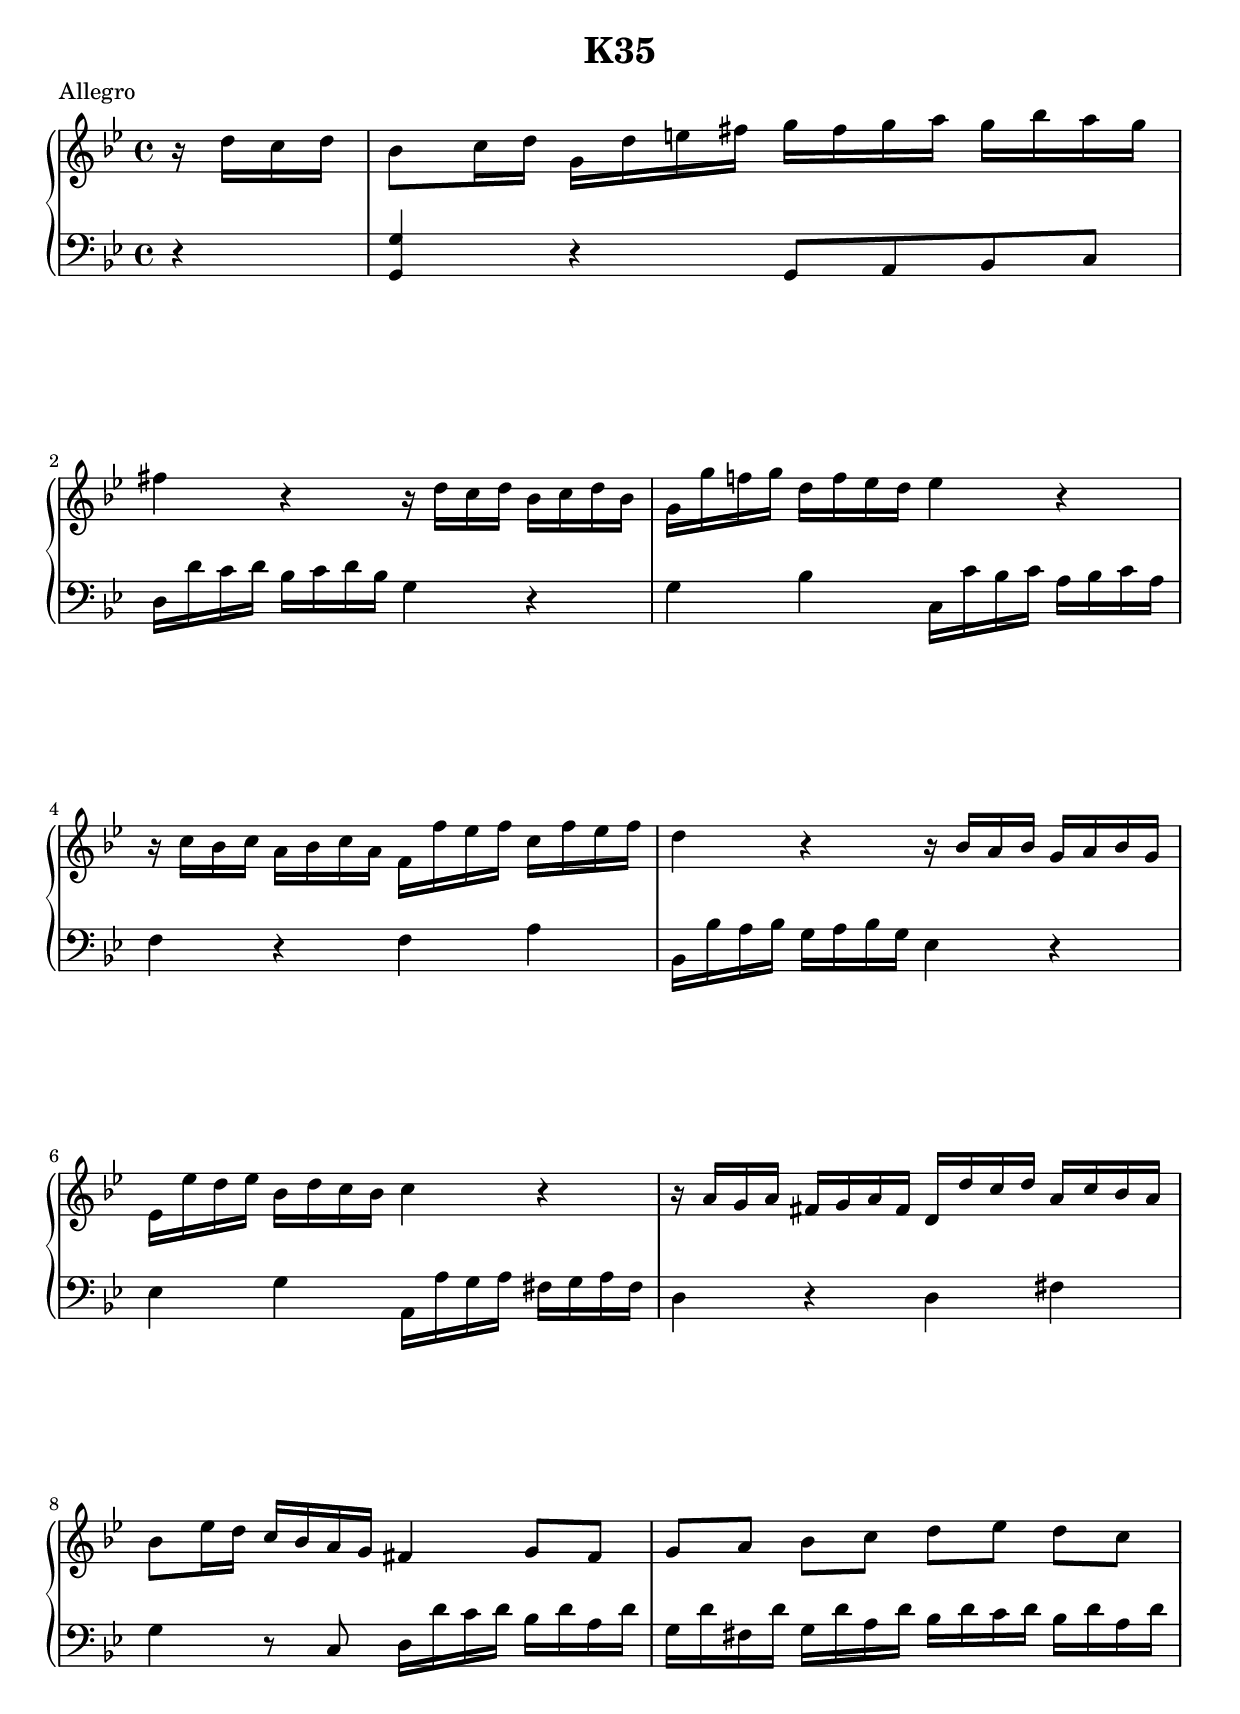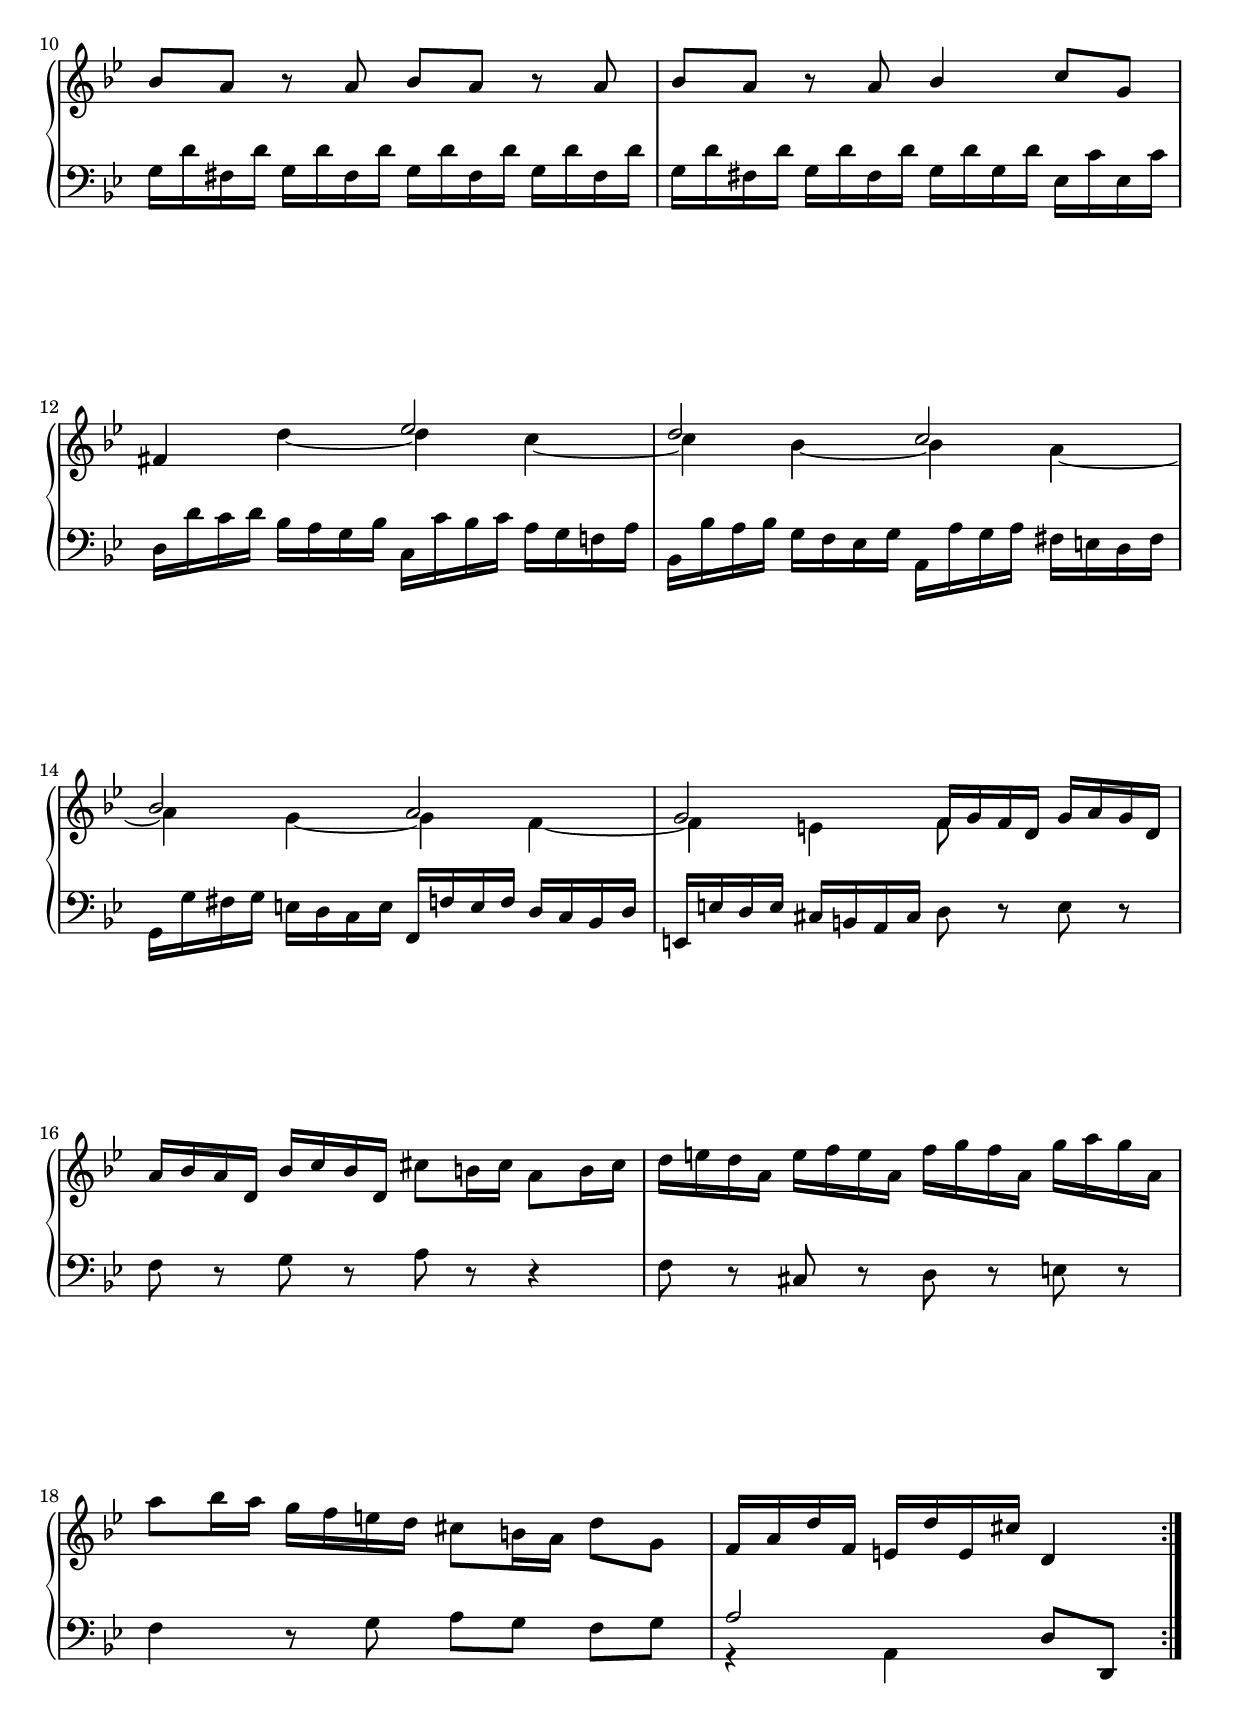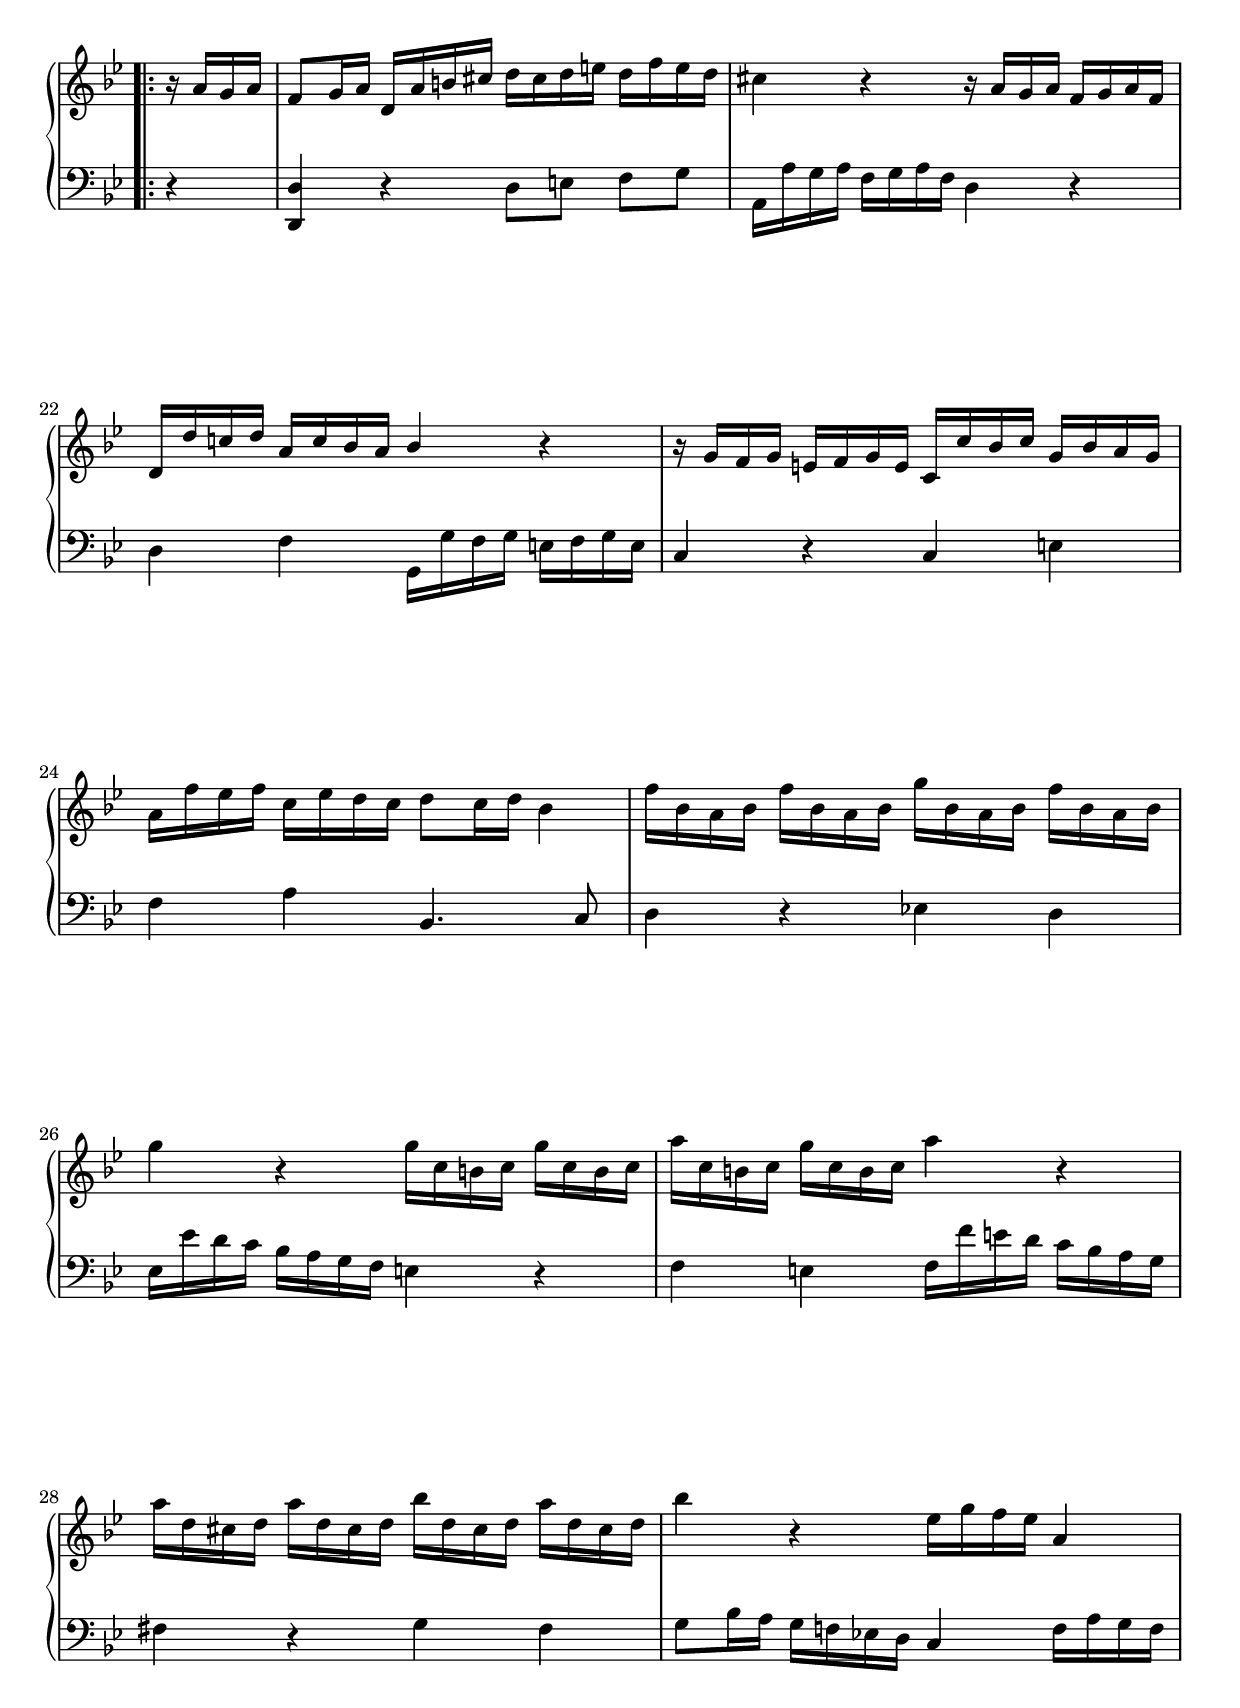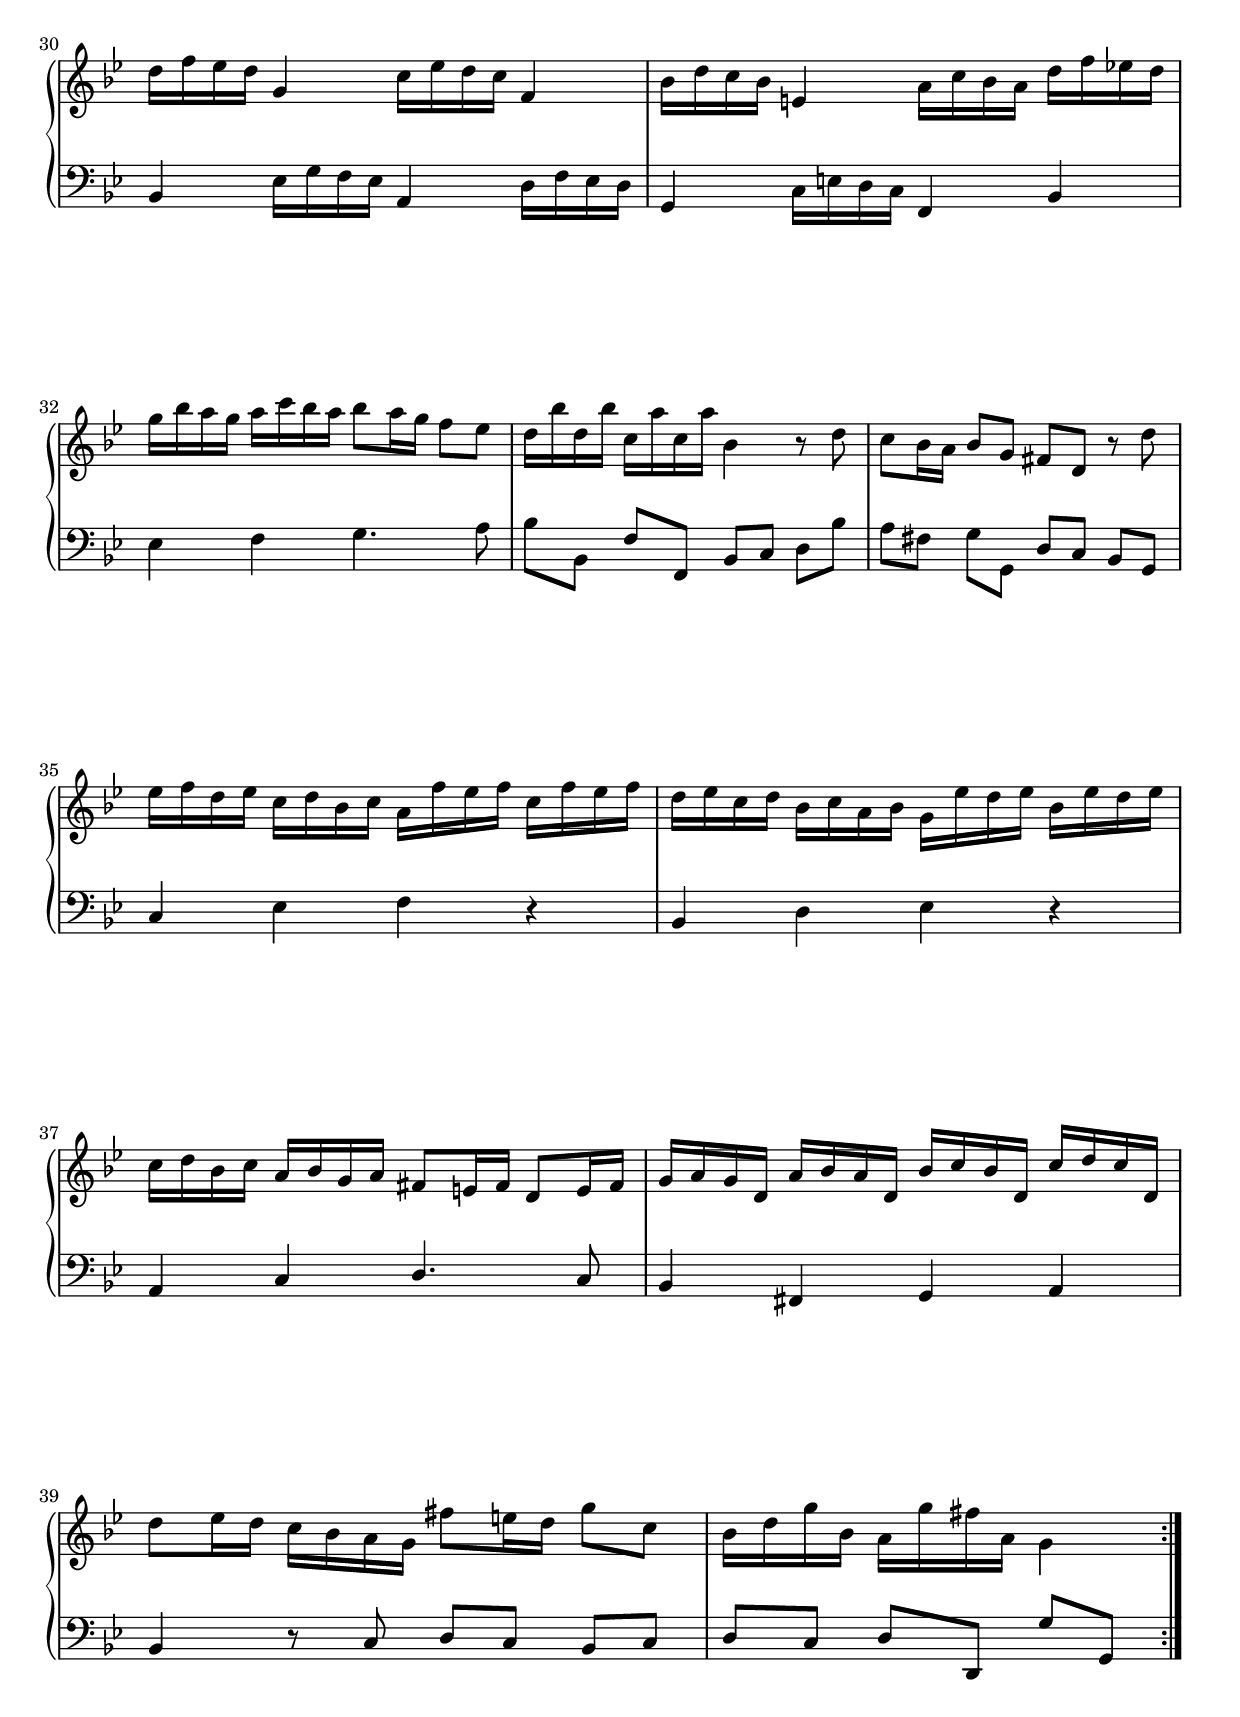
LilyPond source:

\version "2.18.2"

breaks = {
  \partial 4 
  \repeat volta 2 {
    s4 s1 \break s1*2 \break s1*2 \break s1*2 \break s1*2 \break \pageBreak
    s1*2 \break s1*2 \break s1*2 \break s1*2 \break s1 s2. \break \pageBreak
  }
  \partial 4 
  \repeat volta 2 {
    s4 s1*2 \break s1*2 \break s1*2 \break s1*2 \break s1*2 \break \pageBreak
    s1*2 \break s1*3 \break s1*2 \break s1*2 \break s1 s2. \break \pageBreak
  }
}

#(set-global-staff-size 20)

\paper {
  #(set-paper-size "a4")
  print-page-number = ##f
  between-system-padding = #0.1
  between-system-space = #0.1
  ragged-last-bottom = ##f
  ragged-bottom = ##f
}

\version "2.18.2"

su = \stemUp
sd = \stemDown
sn = \stemNeutral
tu = \tieUp
td = \tieDown
tn = \tieNeutral
cstr = \change Staff = "right"
cstl = \change Staff = "left"

\header {
  title = "K35"
  meter = "Allegro"
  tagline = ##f
}

global = {
  \key g \minor
  \time 4/4
  \set Timing.beamExceptions = #'()
}

right = \relative c'' {
  \global
 
  \partial 4
  \repeat volta 2 {
    r16 d c d
    bes8 c16 d g,16 d' e fis g fis g a g bes a g
    
    fis4 r r16 d c d bes c d bes
    g g' f! g d f ees d ees4 r
    
    r16 c bes c \sd a bes c a f f' ees f c f ees f
    d4 r r16 \sn bes a bes g a bes g
    
    \sd ees ees' d ees bes d c bes c4 r
    \sn r16 a g a fis g a fis d d' c d a c bes a
    
    bes8 ees16 d c bes a g fis4 g8 fis
    g a bes c d ees d c
    
    bes a r a bes a r a
    bes a r a \once \su bes4 c8 g
    
    fis4 <<{ s ees'2 d c bes a g } \\ 
      { d'4 ~ d c ~ c bes ~ bes a ~ a g ~ g f ~ f e }>>
    <<{ f16 g f d g a g d } \\ { f8 } >>
    
    a16 bes a d, bes' c bes d, cis'8 b16 cis a8 b16 cis
    d e d a e' f e a, f' g f a, g' a g a,
    
    a'8 bes16 a g f e d cis8 b16 a d8 g,
    f16 a d f, e d' e, cis' d,4
  }
  
  \partial 4
  \repeat volta 2 {
    r16 a' g a
    f8 g16 a d, a' b cis! d cis d e d f e d
    cis4 r r16 a g a f g a f
    
    d d' c! d a c bes a \once \su bes4 r 
    r16 g f g e f g e c c' bes c g bes a g
    
    a f' ees f c ees d c d8 c16 d bes4
    f'16 bes, a bes f' bes, a bes g' bes, a bes f' bes, a bes
    
    g'4 r g16 c, b c g' c, b c
    a' c, b c g' c, b c a'4 r
    
    a16 d, cis d a' d, cis d bes' d, cis d a' d, cis d
    bes'4 r ees,16 g f ees a,4
    
    d16 f ees d g,4 c16 ees d c f,4
    bes16 d c bes e,4 \sd a16 c bes a \sn d f ees! d
    
    g bes a g a c bes a bes8 a16 g f8 ees
    d16 bes' d, bes' c, a' c, a' bes,4 r8 d
    c bes16 a bes8 g fis d r d'
    
    ees16 f d ees c d bes c a f' ees f c f ees f
    d ees c d bes c a bes g ees' d ees bes ees d ees
    
    c d bes c a bes g a fis8 e16 fis d8 e16 fis
    g a g d a' bes a d, bes' c bes d, c' d c d,
    
    \sd d'8 ees16 d c bes a g fis'8 e16 d g8 c,
    bes16 d g bes, a g' fis a, g4
  }
}
 
left = \relative c {
  \global
  
  \partial 4
  \repeat volta 2 {
    r4
    <g g'> r g8[ a bes c]
    
    d16 d' c d bes c d bes g4 r
    g bes c,16 c' bes c a bes c a
    
    f4 r f a 
    bes,16 bes' a bes g a bes g ees4 r
    
    ees g a,16 a' g a fis g a fis
    d4 r d fis
    
    g r8 c, d16 d' c d bes d a d
    g, d' fis, d' g, d' a d bes d c d bes d a d
    
    \repeat unfold 6 { g, d' fis, d' }
    g,  d' g, d' ees, c' ees, c'
    
    d, d' c d bes a g bes c, c' bes c a g f! a
    bes, bes' a bes g f ees g a, a' g a fis e d fis
    
    \sd g, g' fis g e d c e \sn f, f' e f d c bes d
    e, e' d e cis b a cis d8 r e r 
    
    f r g r a r r4
    f8 r cis r d r e r
    
    f4 r8 g a g f g 
    <<{ a2 } \\ { r4 a, }>> d8 d,
  }
  
  \partial 4
  \repeat volta 2 {
    r4
    <d d'> r d'8 e f g
    a,16 a' g a f g a f d4 r
    
    \sd d f g,16 g' f g e f g e
    \sn c4 r c e
    
    f a bes,4. c8
    d4 r ees! d
    
    ees16 ees' d c bes a g f e4 r
    f e f16 f' e d c bes a g
    
    fis4 r g  fis
    g8 bes16 a g f! ees! d c4 f16 a g f
    
    bes,4 ees16 g f ees a,4 d16 f ees d
    g,4 \sd c16 e d c \sn f,4 bes
    
    ees f g4. a8 bes bes, f' f, bes c d bes' 
    a fis \sd g g, \sn d' c bes g
    
    c4 ees f r
    bes, d ees r
    
    \su a, c d4. c8
    bes4 fis g a
    
    bes r8 c d c bes c 
    d c d d, g' g,
  }
}

\score {
  \new PianoStaff <<
    \new Staff = "right" {
      << 
        \breaks
        \right
      >>
    }
    \new Staff = "left" { 
      <<
      \clef bass \left 
      \breaks
      >>
    }
  >>
  \layout { indent = 0 }
}
